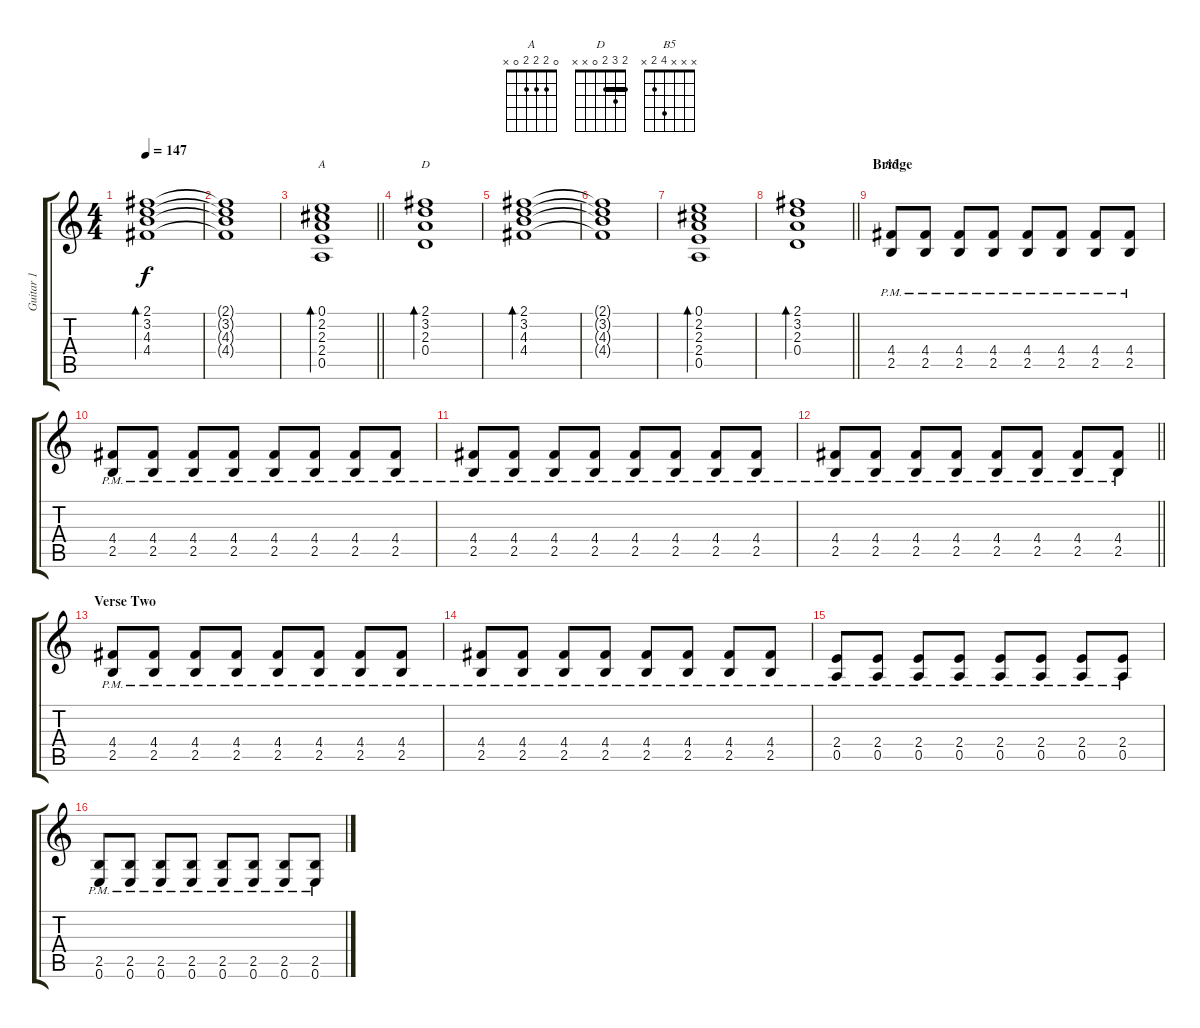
\track ("Guitar 1" "Guitar 1") {instrument overdrivenguitar}
\staff {score tabs}
\tuning (E4 B3 G3 D3 A2 E2) {hide}
\chord ("A" 0 2 2 2 0 x)
\chord ("D" 2 3 2 0 x x) {barre 2}
\chord ("B5" x x x 4 2 x)
\ts (4 4)
\tempo 147
\clef g2
\ks c
(2.1 3.2 4.3 4.4).1{bd 240 dy f} |
(2.1{t} 3.2{t} 4.3{t} 4.4{t}).1 |
\barLineRight lightlight
(0.1 2.2 2.3 2.4 0.5).1{bd 240 ch "A"} |
(2.1 3.2 2.3 0.4).1{bd 240 ch "D"} |
(2.1 3.2 4.3 4.4).1{bd 240} |
(2.1{t} 3.2{t} 4.3{t} 4.4{t}).1 |
(0.1 2.2 2.3 2.4 0.5).1{bd 240} |
\barLineRight lightlight
(2.1 3.2 2.3 0.4).1{bd 240} |
\section ("" "Bridge")
(4.4{pm} 2.5{pm}).8{ch "B5"} (4.4{pm} 2.5{pm}).8 (4.4{pm} 2.5{pm}).8 (4.4{pm} 2.5{pm}).8 (4.4{pm} 2.5{pm}).8 (4.4{pm} 2.5{pm}).8 (4.4{pm} 2.5{pm}).8 (4.4{pm} 2.5{pm}).8 |
(4.4{pm} 2.5{pm}).8 (4.4{pm} 2.5{pm}).8 (4.4{pm} 2.5{pm}).8 (4.4{pm} 2.5{pm}).8 (4.4{pm} 2.5{pm}).8 (4.4{pm} 2.5{pm}).8 (4.4{pm} 2.5{pm}).8 (4.4{pm} 2.5{pm}).8 |
(4.4{pm} 2.5{pm}).8 (4.4{pm} 2.5{pm}).8 (4.4{pm} 2.5{pm}).8 (4.4{pm} 2.5{pm}).8 (4.4{pm} 2.5{pm}).8 (4.4{pm} 2.5{pm}).8 (4.4{pm} 2.5{pm}).8 (4.4{pm} 2.5{pm}).8 |
\barLineRight lightlight
(4.4{pm} 2.5{pm}).8 (4.4{pm} 2.5{pm}).8 (4.4{pm} 2.5{pm}).8 (4.4{pm} 2.5{pm}).8 (4.4{pm} 2.5{pm}).8 (4.4{pm} 2.5{pm}).8 (4.4{pm} 2.5{pm}).8 (4.4{pm} 2.5{pm}).8 |
\section ("" "Verse Two")
(4.4{pm} 2.5{pm}).8 (4.4{pm} 2.5{pm}).8 (4.4{pm} 2.5{pm}).8 (4.4{pm} 2.5{pm}).8 (4.4{pm} 2.5{pm}).8 (4.4{pm} 2.5{pm}).8 (4.4{pm} 2.5{pm}).8 (4.4{pm} 2.5{pm}).8 |
(4.4{pm} 2.5{pm}).8 (4.4{pm} 2.5{pm}).8 (4.4{pm} 2.5{pm}).8 (4.4{pm} 2.5{pm}).8 (4.4{pm} 2.5{pm}).8 (4.4{pm} 2.5{pm}).8 (4.4{pm} 2.5{pm}).8 (4.4{pm} 2.5{pm}).8 |
(2.4{pm} 0.5{pm}).8 (2.4{pm} 0.5{pm}).8 (2.4{pm} 0.5{pm}).8 (2.4{pm} 0.5{pm}).8 (2.4{pm} 0.5{pm}).8 (2.4{pm} 0.5{pm}).8 (2.4{pm} 0.5{pm}).8 (2.4{pm} 0.5{pm}).8 |
(2.5{pm} 0.6{pm}).8 (2.5{pm} 0.6{pm}).8 (2.5{pm} 0.6{pm}).8 (2.5{pm} 0.6{pm}).8 (2.5{pm} 0.6{pm}).8 (2.5{pm} 0.6{pm}).8 (2.5{pm} 0.6{pm}).8 (2.5{pm} 0.6{pm}).8
